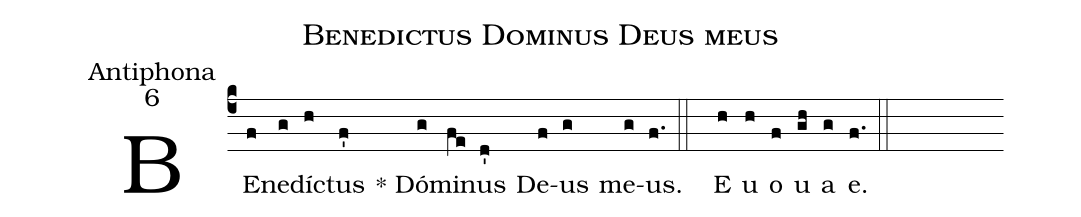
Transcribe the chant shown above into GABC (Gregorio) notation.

name:Benedictus Dominus Deus meus;
office-part:Antiphona;
mode:6;
%%
(c4)BE(f)ne(g)dí(h)ctus(f') * Dó(g)mi(fe)nus(d') De(f)us(g) me(g)us.(f.::) E(h) u(h) o(f) u(gh) a(g) e.(f.) (::)
